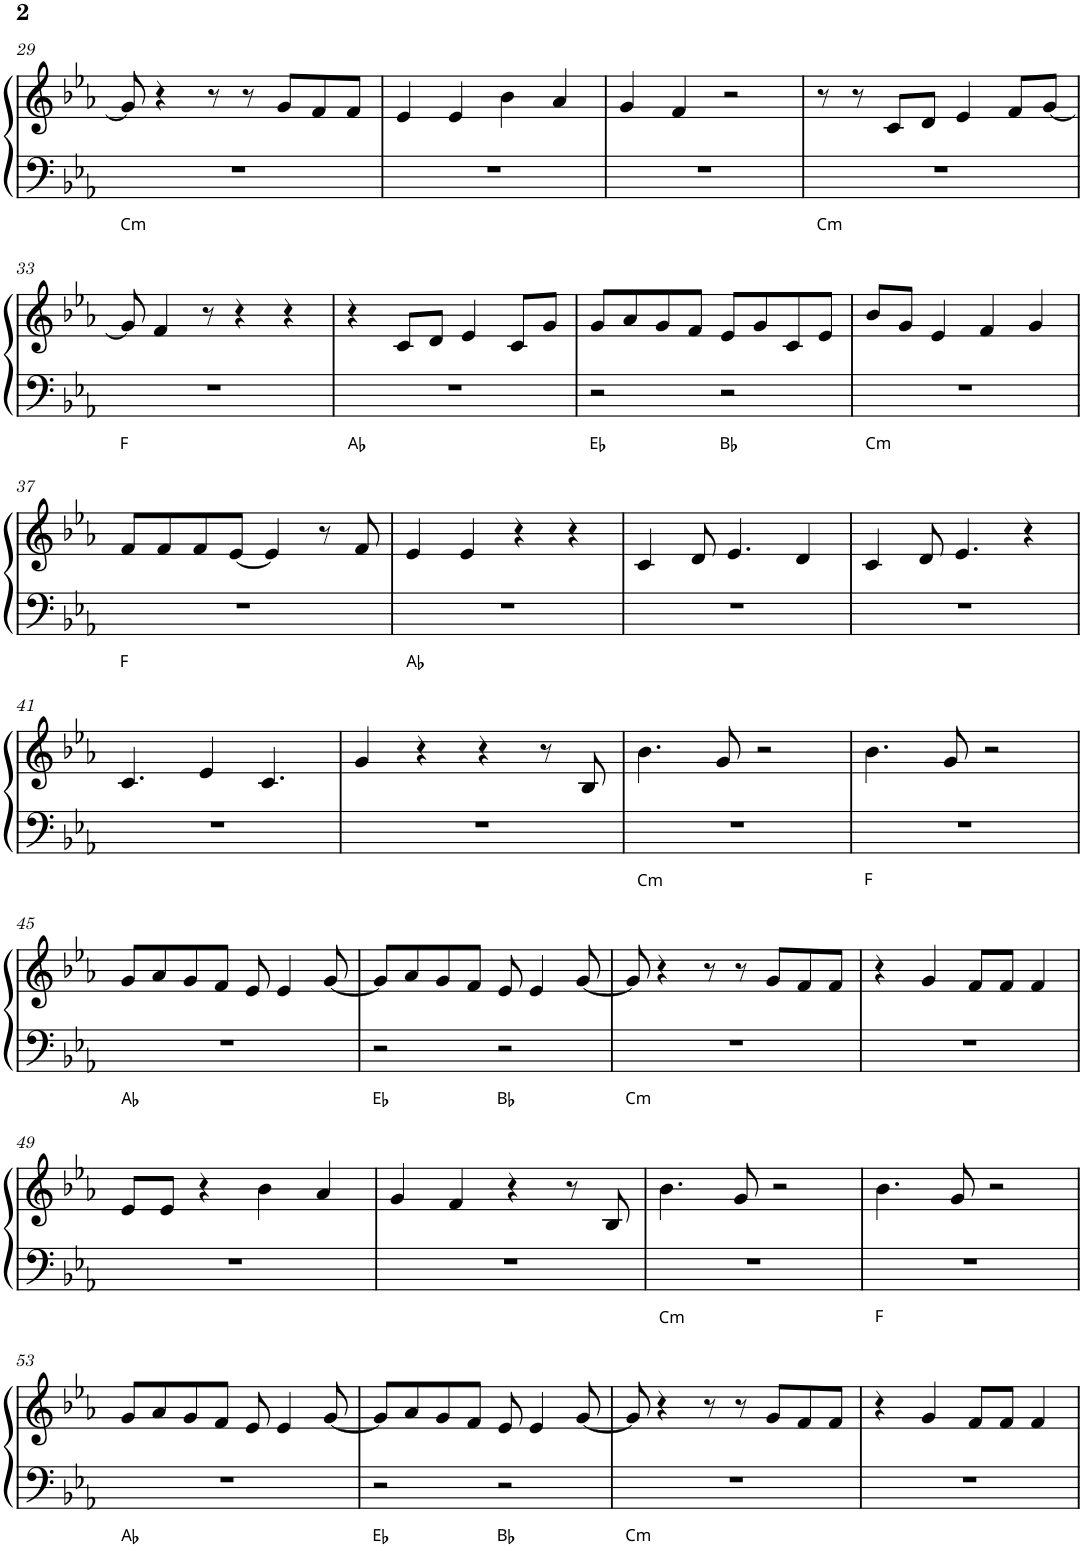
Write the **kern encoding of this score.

**kern	**kern
*part1	*part1
*staff2	*staff1
*I"Piano	*
*I'Pno.	*
!!LO:PB:g=z
*clefF4	*clefG2
*k[b-e-a-]	*k[b-e-a-]
*M4/4	*M4/4
=29	=29
1r	8g/]
.	4r
.	8r
.	8r
.	8g/L
.	8f/
.	8f/J
=30	=30
1r	4e-/
.	4e-/
.	4b-\
.	4a-/
=31	=31
1r	4g/
.	4f/
.	2r
=32	=32
1r	8r
.	8r
.	8c/L
.	8d/J
.	4e-/
.	8f/L
.	[8g/J
!!LO:LB:g=z
=33	=33
1r	8g/]
.	4f/
.	8r
.	4r
.	4r
=34	=34
1r	4r
.	8c/L
.	8d/J
.	4e-/
.	8c/L
.	8g/J
=35	=35
2r	8g/L
.	8a-/
.	8g/
.	8f/J
2r	8e-/L
.	8g/
.	8c/
.	8e-/J
=36	=36
1r	8b-/L
.	8g/J
.	4e-/
.	4f/
.	4g/
!!LO:LB:g=z
=37	=37
1r	8f/L
.	8f/
.	8f/
.	[8e-/J
.	4e-/]
.	8r
.	8f/
=38	=38
1r	4e-/
.	4e-/
.	4r
.	4r
=39	=39
1r	4c/
.	8d/
.	4.e-/
.	4d/
=40	=40
1r	4c/
.	8d/
.	4.e-/
.	4r
!!LO:LB:g=z
=41	=41
1r	4.c/
.	4e-/
.	4.c/
=42	=42
1r	4g/
.	4r
.	4r
.	8r
.	8B-/
=43	=43
1r	4.b-\
.	8g/
.	2r
=44	=44
1r	4.b-\
.	8g/
.	2r
!!LO:LB:g=z
=45	=45
1r	8g/L
.	8a-/
.	8g/
.	8f/J
.	8e-/
.	4e-/
.	[8g/
=46	=46
2r	8g/L]
.	8a-/
.	8g/
.	8f/J
2r	8e-/
.	4e-/
.	[8g/
=47	=47
1r	8g/]
.	4r
.	8r
.	8r
.	8g/L
.	8f/
.	8f/J
=48	=48
1r	4r
.	4g/
.	8f/L
.	8f/J
.	4f/
!!LO:LB:g=z
=49	=49
1r	8e-/L
.	8e-/J
.	4r
.	4b-\
.	4a-/
=50	=50
1r	4g/
.	4f/
.	4r
.	8r
.	8B-/
=51	=51
1r	4.b-\
.	8g/
.	2r
=52	=52
1r	4.b-\
.	8g/
.	2r
!!LO:LB:g=z
=53	=53
1r	8g/L
.	8a-/
.	8g/
.	8f/J
.	8e-/
.	4e-/
.	[8g/
=54	=54
2r	8g/L]
.	8a-/
.	8g/
.	8f/J
2r	8e-/
.	4e-/
.	[8g/
=55	=55
1r	8g/]
.	4r
.	8r
.	8r
.	8g/L
.	8f/
.	8f/J
=56	=56
1r	4r
.	4g/
.	8f/L
.	8f/J
.	4f/
=	=
*-	*-
